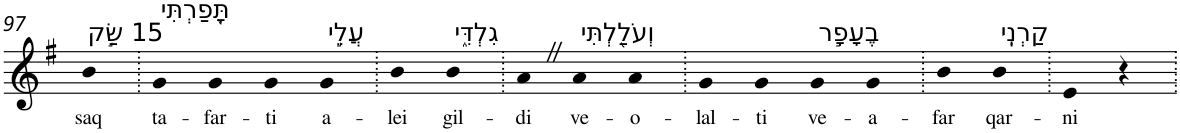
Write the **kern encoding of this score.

**kern	**text
*part1	*part1
*staff1	*staff1
*I"Piano	*
*I'Pno	*
!!LO:PB:g=z
*clefG2	*
*k[f#]	*
*G:	*
=97	=97
!LO:TX:a:t=15 שַׂ֣ק	!
!	!LO:LY:b
4b	saq
=98.	=98.
!LO:TX:a:t=תָּ֭פַרְתִּי	!
!	!LO:LY:b
4g	ta-
!	!LO:LY:b
4g	-far-
!	!LO:LY:b
4g	-ti
!LO:TX:a:t=עֲלֵ֣י	!
!	!LO:LY:b
4g	a-
=99.	=99.
!	!LO:LY:b
4b	-lei
!LO:TX:a:t=גִלְדִּ֑י	!
!	!LO:LY:b
4b	gil-
=100.	=100.
!	!LO:LY:b
4aZ	-di
!LO:TX:a:t=וְעֹלַ֖לְתִּי	!
!	!LO:LY:b
4a	ve-
!	!LO:LY:b
4a	-o-
=101.	=101.
!	!LO:LY:b
4g	-lal-
!	!LO:LY:b
4g	-ti
!LO:TX:a:t=בֶעָפָ֣ר	!
!	!LO:LY:b
4g	ve-
!	!LO:LY:b
4g	-a-
=102.	=102.
!	!LO:LY:b
4b	-far
!LO:TX:a:t=קַרְנִֽי	!
!	!LO:LY:b
4b	qar-
=103.	=103.
!	!LO:LY:b
4e	-ni
4r	.
=.	=.
*-	*-
